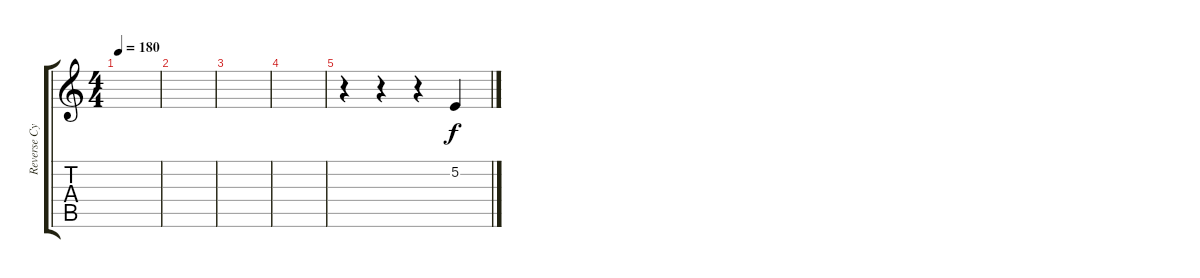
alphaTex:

\track ("Reverse Cymbal" "Reverse Cy") {instrument reversecymbal}
\staff {score tabs}
\tuning (E4 B3 G3 D3 A2 E2) {hide}
\ts (4 4)
\tempo 180
\clef g2
\ks c
|
|
|
|
r.4 r.4 r.4 5.2.4
